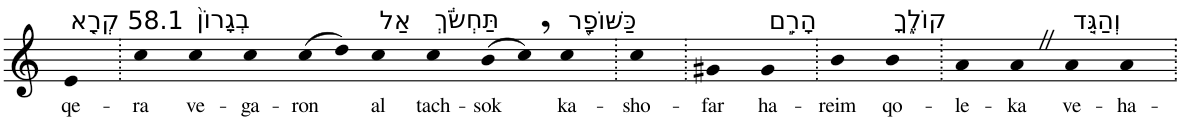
**kern	**text
*part1	*part1
*staff1	*staff1
*I"Piano	*
*I'Pno	*
*clefG2	*
*k[]	*
=1	=1
!LO:TX:a:t=58.1 קְרָ֤א	!
!	!LO:LY:b
4e	qe-
=2.	=2.
!	!LO:LY:b
4cc	-ra
!LO:TX:a:t=בְגָרוֹן֙	!
!	!LO:LY:b
4cc	ve-
!	!LO:LY:b
4cc	-ga-
!	!LO:LY:b
(8cc	-ron
8dd)	.
!LO:TX:a:t=אַל	!
!	!LO:LY:b
4cc	al
!LO:TX:a:t=תַּחְשֹׂ֔ךְ	!
!	!LO:LY:b
4cc	tach-
!	!LO:LY:b
(8b	-sok
8cc,)	.
!LO:TX:a:t=כַּשּׁוֹפָ֖ר	!
!	!LO:LY:b
4cc	ka-
=3.	=3.
!	!LO:LY:b
4cc	-sho-
=4.	=4.
!	!LO:LY:b
4g#X	-far
!LO:TX:a:t=הָרֵ֣ם	!
!	!LO:LY:b
4g#	ha-
=5.	=5.
!	!LO:LY:b
4b	-reim
!LO:TX:a:t=קוֹלֶ֑ךָ	!
!	!LO:LY:b
4b	qo-
=6.	=6.
!	!LO:LY:b
4a	-le-
!	!LO:LY:b
4aZ	-ka
!LO:TX:a:t=וְהַגֵּ֤ד	!
!	!LO:LY:b
4a	ve-
!	!LO:LY:b
4a	-ha-
=.	=.
*-	*-
